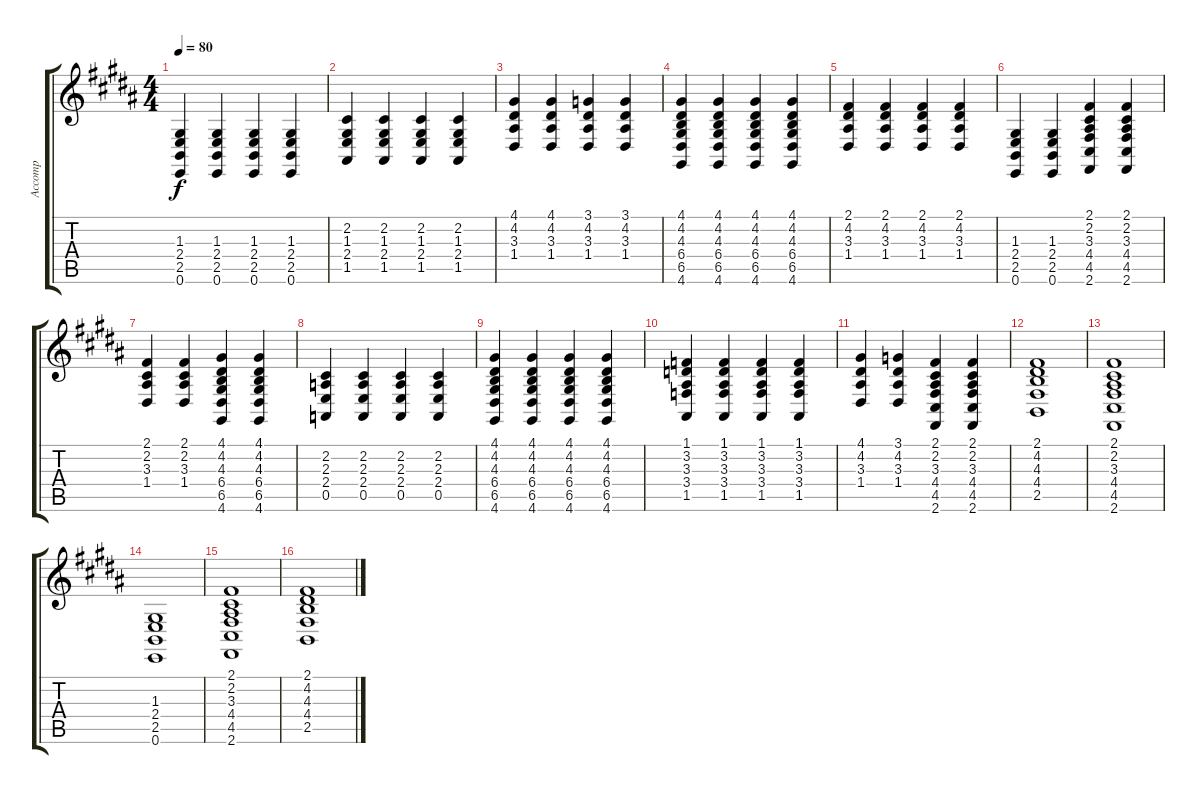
\track ("Accomp" "Accomp") {instrument acousticgrandpiano}
\staff {score tabs}
\tuning (E4 B3 G3 D3 A2 E2) {hide}
\ts (4 4)
\tempo 80
\clef g2
\ks b
(1.3 2.4 2.5 0.6).4{dy f} (1.3 2.4 2.5 0.6).4 (1.3 2.4 2.5 0.6).4 (1.3 2.4 2.5 0.6).4 |
(2.2 1.3 2.4 1.5).4 (2.2 1.3 2.4 1.5).4 (2.2 1.3 2.4 1.5).4 (2.2 1.3 2.4 1.5).4 |
(4.1 4.2 3.3 1.4).4 (4.1 4.2 3.3 1.4).4 (3.1 4.2 3.3 1.4).4 (3.1 4.2 3.3 1.4).4 |
(4.1 4.2 4.3 6.4 6.5 4.6).4 (4.1 4.2 4.3 6.4 6.5 4.6).4 (4.1 4.2 4.3 6.4 6.5 4.6).4 (4.1 4.2 4.3 6.4 6.5 4.6).4 |
(2.1 4.2 3.3 1.4).4 (2.1 4.2 3.3 1.4).4 (2.1 4.2 3.3 1.4).4 (2.1 4.2 3.3 1.4).4 |
(1.3 2.4 2.5 0.6).4 (1.3 2.4 2.5 0.6).4 (2.1 2.2 3.3 4.4 4.5 2.6).4 (2.1 2.2 3.3 4.4 4.5 2.6).4 |
(2.1 2.2 3.3 1.4).4 (2.1 2.2 3.3 1.4).4 (4.1 4.2 4.3 6.4 6.5 4.6).4 (4.1 4.2 4.3 6.4 6.5 4.6).4 |
(2.2 2.3 2.4 0.5).4 (2.2 2.3 2.4 0.5).4 (2.2 2.3 2.4 0.5).4 (2.2 2.3 2.4 0.5).4 |
(4.1 4.2 4.3 6.4 6.5 4.6).4 (4.1 4.2 4.3 6.4 6.5 4.6).4 (4.1 4.2 4.3 6.4 6.5 4.6).4 (4.1 4.2 4.3 6.4 6.5 4.6).4 |
(1.1 3.2 3.3 3.4 1.5).4 (1.1 3.2 3.3 3.4 1.5).4 (1.1 3.2 3.3 3.4 1.5).4 (1.1 3.2 3.3 3.4 1.5).4 |
(4.1 4.2 3.3 1.4).4 (3.1 4.2 3.3 1.4).4 (2.1 2.2 3.3 4.4 4.5 2.6).4 (2.1 2.2 3.3 4.4 4.5 2.6).4 |
(2.1 4.2 4.3 4.4 2.5).1 |
(2.1 2.2 3.3 4.4 4.5 2.6).1 |
(1.3 2.4 2.5 0.6).1 |
(2.1 2.2 3.3 4.4 4.5 2.6).1 |
(2.1 4.2 4.3 4.4 2.5).1
